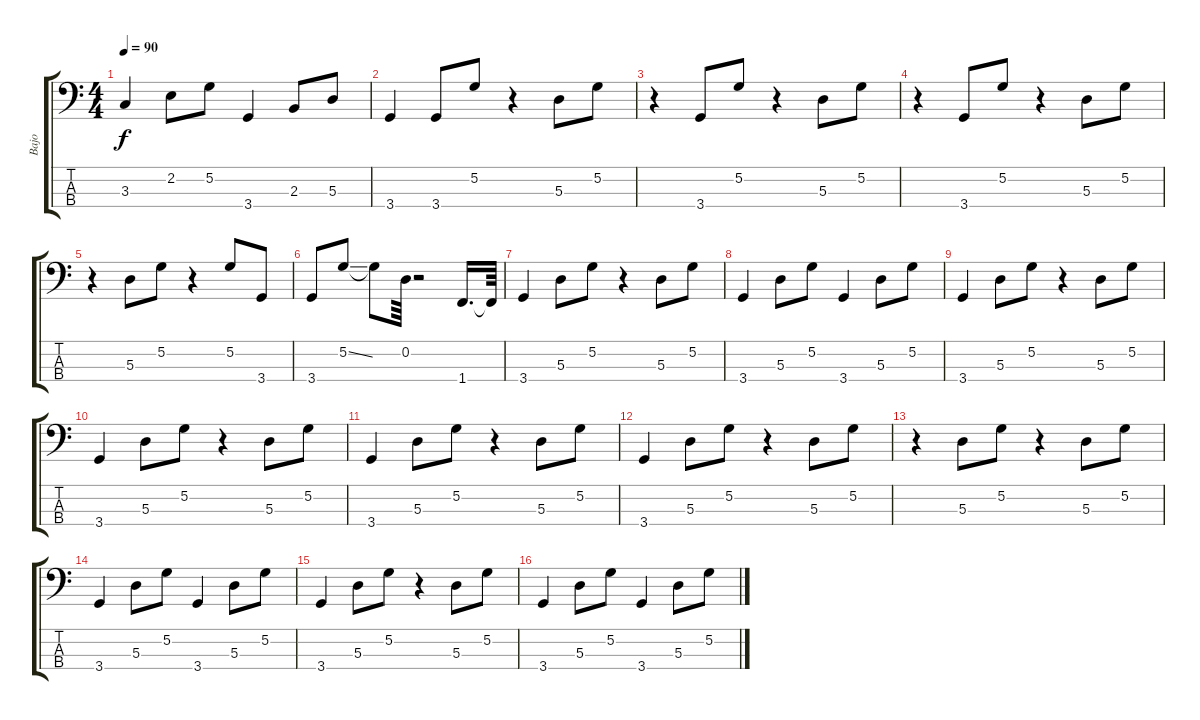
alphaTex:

\track ("Bajo" "Bajo") {instrument electricbassfinger}
\staff {score tabs}
\tuning (G2 D2 A1 E1) {hide}
\ts (4 4)
\tempo 90
\clef f4
\ks c
3.3.4{dy f} 2.2.8 5.2.8 3.4.4 2.3.8 5.3.8 |
3.4.4 3.4.8 5.2.8 r.4 5.3.8 5.2.8 |
r.4 3.4.8 5.2.8 r.4 5.3.8 5.2.8 |
r.4 3.4.8 5.2.8 r.4 5.3.8 5.2.8 |
r.4 5.3.8 5.2.8 r.4 5.2.8 3.4.8 |
3.4.8 5.2{ss}.8 5.2{t}.8 0.2.64 r.2 1.4.16{d} 1.4{t}.64 |
3.4.4 5.3.8 5.2.8 r.4 5.3.8 5.2.8 |
3.4.4 5.3.8 5.2.8 3.4.4 5.3.8 5.2.8 |
3.4.4 5.3.8 5.2.8 r.4 5.3.8 5.2.8 |
3.4.4 5.3.8 5.2.8 r.4 5.3.8 5.2.8 |
3.4.4 5.3.8 5.2.8 r.4 5.3.8 5.2.8 |
3.4.4 5.3.8 5.2.8 r.4 5.3.8 5.2.8 |
r.4 5.3.8 5.2.8 r.4 5.3.8 5.2.8 |
3.4.4 5.3.8 5.2.8 3.4.4 5.3.8 5.2.8 |
3.4.4 5.3.8 5.2.8 r.4 5.3.8 5.2.8 |
3.4.4 5.3.8 5.2.8 3.4.4 5.3.8 5.2.8
